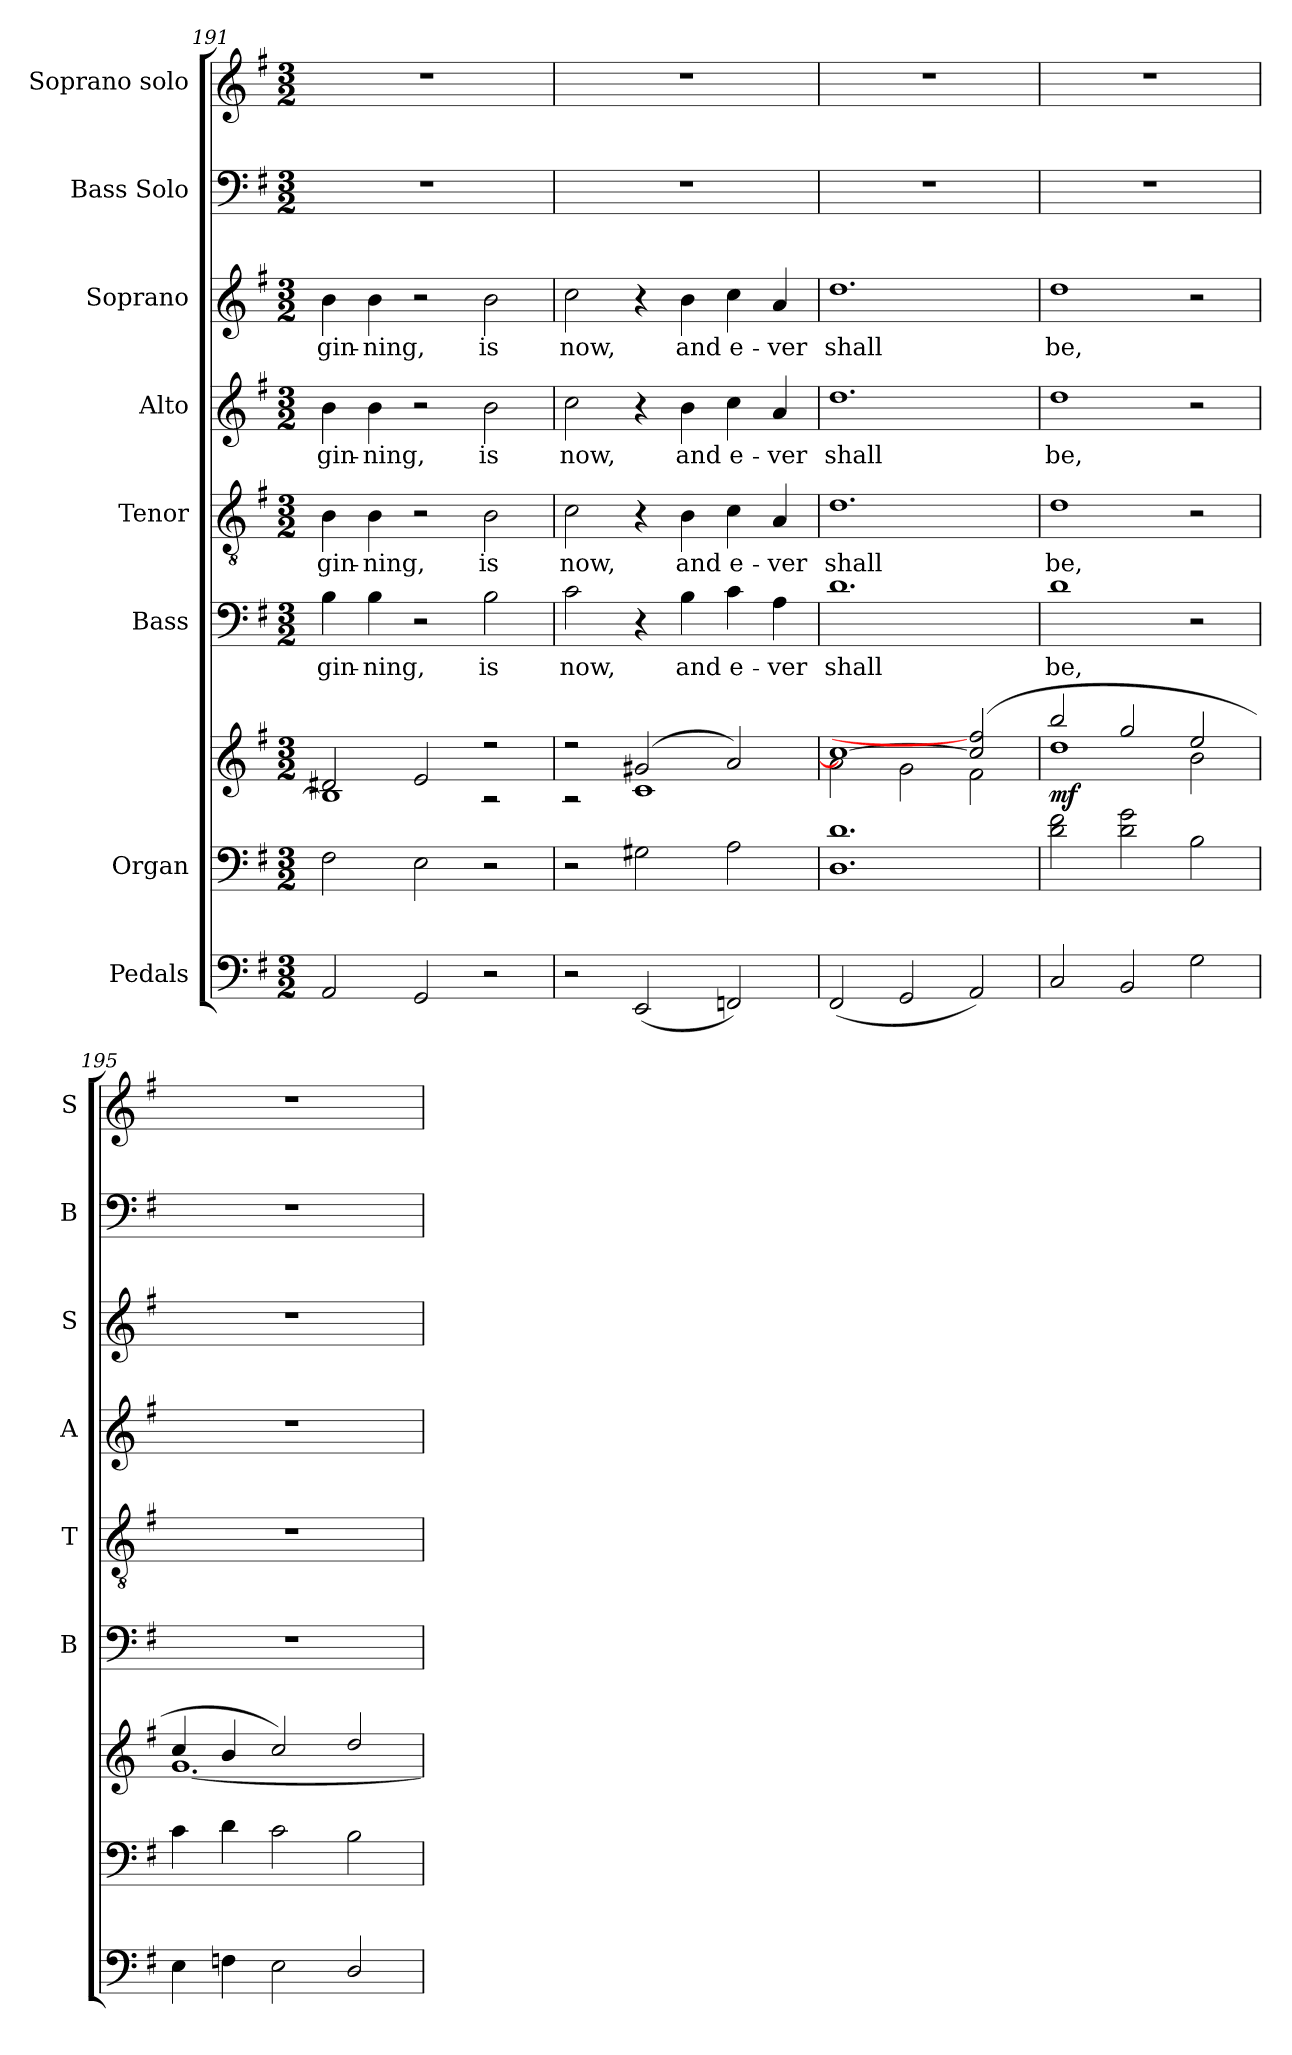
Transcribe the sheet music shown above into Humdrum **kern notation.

**kern	**kern	**kern	**dynam	**kern	**text	**kern	**text	**kern	**text	**kern	**text	**kern	**kern
*part8	*part7	*part7	*part7	*part6	*part6	*part5	*part5	*part4	*part4	*part3	*part3	*part2	*part1
*staff9	*staff8	*staff7	*staff7/8	*staff6	*staff6	*staff5	*staff5	*staff4	*staff4	*staff3	*staff3	*staff2	*staff1
*I"Pedals	*I"Organ	*	*	*I"Bass	*	*I"Tenor	*	*I"Alto	*	*I"Soprano	*	*I"Bass Solo	*I"Soprano solo
*	*	*	*	*I'B	*	*I'T	*	*I'A	*	*I'S	*	*I'B	*I'S
!!LO:LB:g=z
*clefF4	*clefF4	*clefG2	*	*clefF4	*	*clefGv2	*	*clefG2	*	*clefG2	*	*clefF4	*clefG2
*k[f#]	*k[f#]	*k[f#]	*	*k[f#]	*	*k[f#]	*	*k[f#]	*	*k[f#]	*	*k[f#]	*k[f#]
*G:	*G:	*G:	*	*G:	*	*G:	*	*G:	*	*G:	*	*G:	*G:
*M3/2	*M3/2	*M3/2	*	*M3/2	*	*M3/2	*	*M3/2	*	*M3/2	*	*M3/2	*M3/2
=191	=191	=191	=191	=191	=191	=191	=191	=191	=191	=191	=191	=191	=191
*	*	*^	*	*	*	*	*	*	*	*	*	*	*
!	!	!	!	!	!	!LO:LY:b	!	!LO:LY:b	!	!LO:LY:b	!	!LO:LY:b	!	!
2AA	2F#	2d#X/	1B\]	.	4B	-gin-	4B	-gin-	4b	-gin-	4b	-gin-	1.r	1.r
!	!	!	!	!	!	!LO:LY:b	!	!LO:LY:b	!	!LO:LY:b	!	!LO:LY:b	!	!
.	.	.	.	.	4B	-ning,	4B	-ning,	4b	-ning,	4b	-ning,	.	.
2GG	2E	2e/	.	.	2r	.	2r	.	2r	.	2r	.	.	.
!	!	!	!	!	!	!LO:LY:b	!	!LO:LY:b	!	!LO:LY:b	!	!LO:LY:b	!	!
2r	2r	2r	2r	.	2B	is	2B	is	2b	is	2b	is	.	.
=192	=192	=192	=192	=192	=192	=192	=192	=192	=192	=192	=192	=192	=192	=192
!	!	!	!	!	!	!LO:LY:b	!	!LO:LY:b	!	!LO:LY:b	!	!LO:LY:b	!	!
2r	2r	2r	2r	.	2c	now,	2c	now,	2cc	now,	2cc	now,	1.r	1.r
(<2EE	2G#X	(>2g#X/	1c\	.	4r	.	4r	.	4r	.	4r	.	.	.
!	!	!	!	!	!	!LO:LY:b	!	!LO:LY:b	!	!LO:LY:b	!	!LO:LY:b	!	!
.	.	.	.	.	4B	and	4B	and	4b	and	4b	and	.	.
!	!	!	!	!	!	!LO:LY:b	!	!LO:LY:b	!	!LO:LY:b	!	!LO:LY:b	!	!
2FFn)	2A	2a/)	.	.	4c	e-	4c	e-	4cc	e-	4cc	e-	.	.
!	!	!	!	!	!	!LO:LY:b	!	!LO:LY:b	!	!LO:LY:b	!	!LO:LY:b	!	!
.	.	.	.	.	4A	-ver	4A	-ver	4a	-ver	4a	-ver	.	.
=193	=193	=193	=193	=193	=193	=193	=193	=193	=193	=193	=193	=193	=193	=193
!	!	!	!	!	!	!LO:LY:b	!	!LO:LY:b	!	!LO:LY:b	!	!LO:LY:b	!	!
(<2FF#	1.D 1.d	1cc/_	2a\	.	1.d	shall	1.d	shall	1.dd	shall	1.dd	shall	1.r	1.r
2GG	.	.	2g\	.	.	.	.	.	.	.	.	.	.	.
2AA)	.	(>2cc/] 2ff#/]	2f#\	.	.	.	.	.	.	.	.	.	.	.
=194	=194	=194	=194	=194	=194	=194	=194	=194	=194	=194	=194	=194	=194	=194
!	!	!	!	!LO:DY:a=2	!	!LO:LY:b	!	!LO:LY:b	!	!LO:LY:b	!	!LO:LY:b	!	!
2C	2d 2f#	2bb/	1dd\	mf	1d	be,	1d	be,	1dd	be,	1dd	be,	1.r	1.r
2BB	2d 2g	2gg/	.	.	.	.	.	.	.	.	.	.	.	.
2G	2B	2ee/	2b\	.	2r	.	2r	.	2r	.	2r	.	.	.
=195	=195	=195	=195	=195	=195	=195	=195	=195	=195	=195	=195	=195	=195	=195
!	!	!	!	!	!LO:N:vis=1	!	!LO:N:vis=1	!	!LO:N:vis=1	!	!LO:N:vis=1	!	!	!
4E	4c	4cc/	[1.g\	.	1.r	.	1.r	.	1.r	.	1.r	.	1.r	1.r
4Fn	4d	4b/	.	.	.	.	.	.	.	.	.	.	.	.
2E	2c	2cc/)	.	.	.	.	.	.	.	.	.	.	.	.
2D/	2B	2dd/	.	.	.	.	.	.	.	.	.	.	.	.
*	*	*v	*v	*	*	*	*	*	*	*	*	*	*	*
=	=	=	=	=	=	=	=	=	=	=	=	=	=
*-	*-	*-	*-	*-	*-	*-	*-	*-	*-	*-	*-	*-	*-
